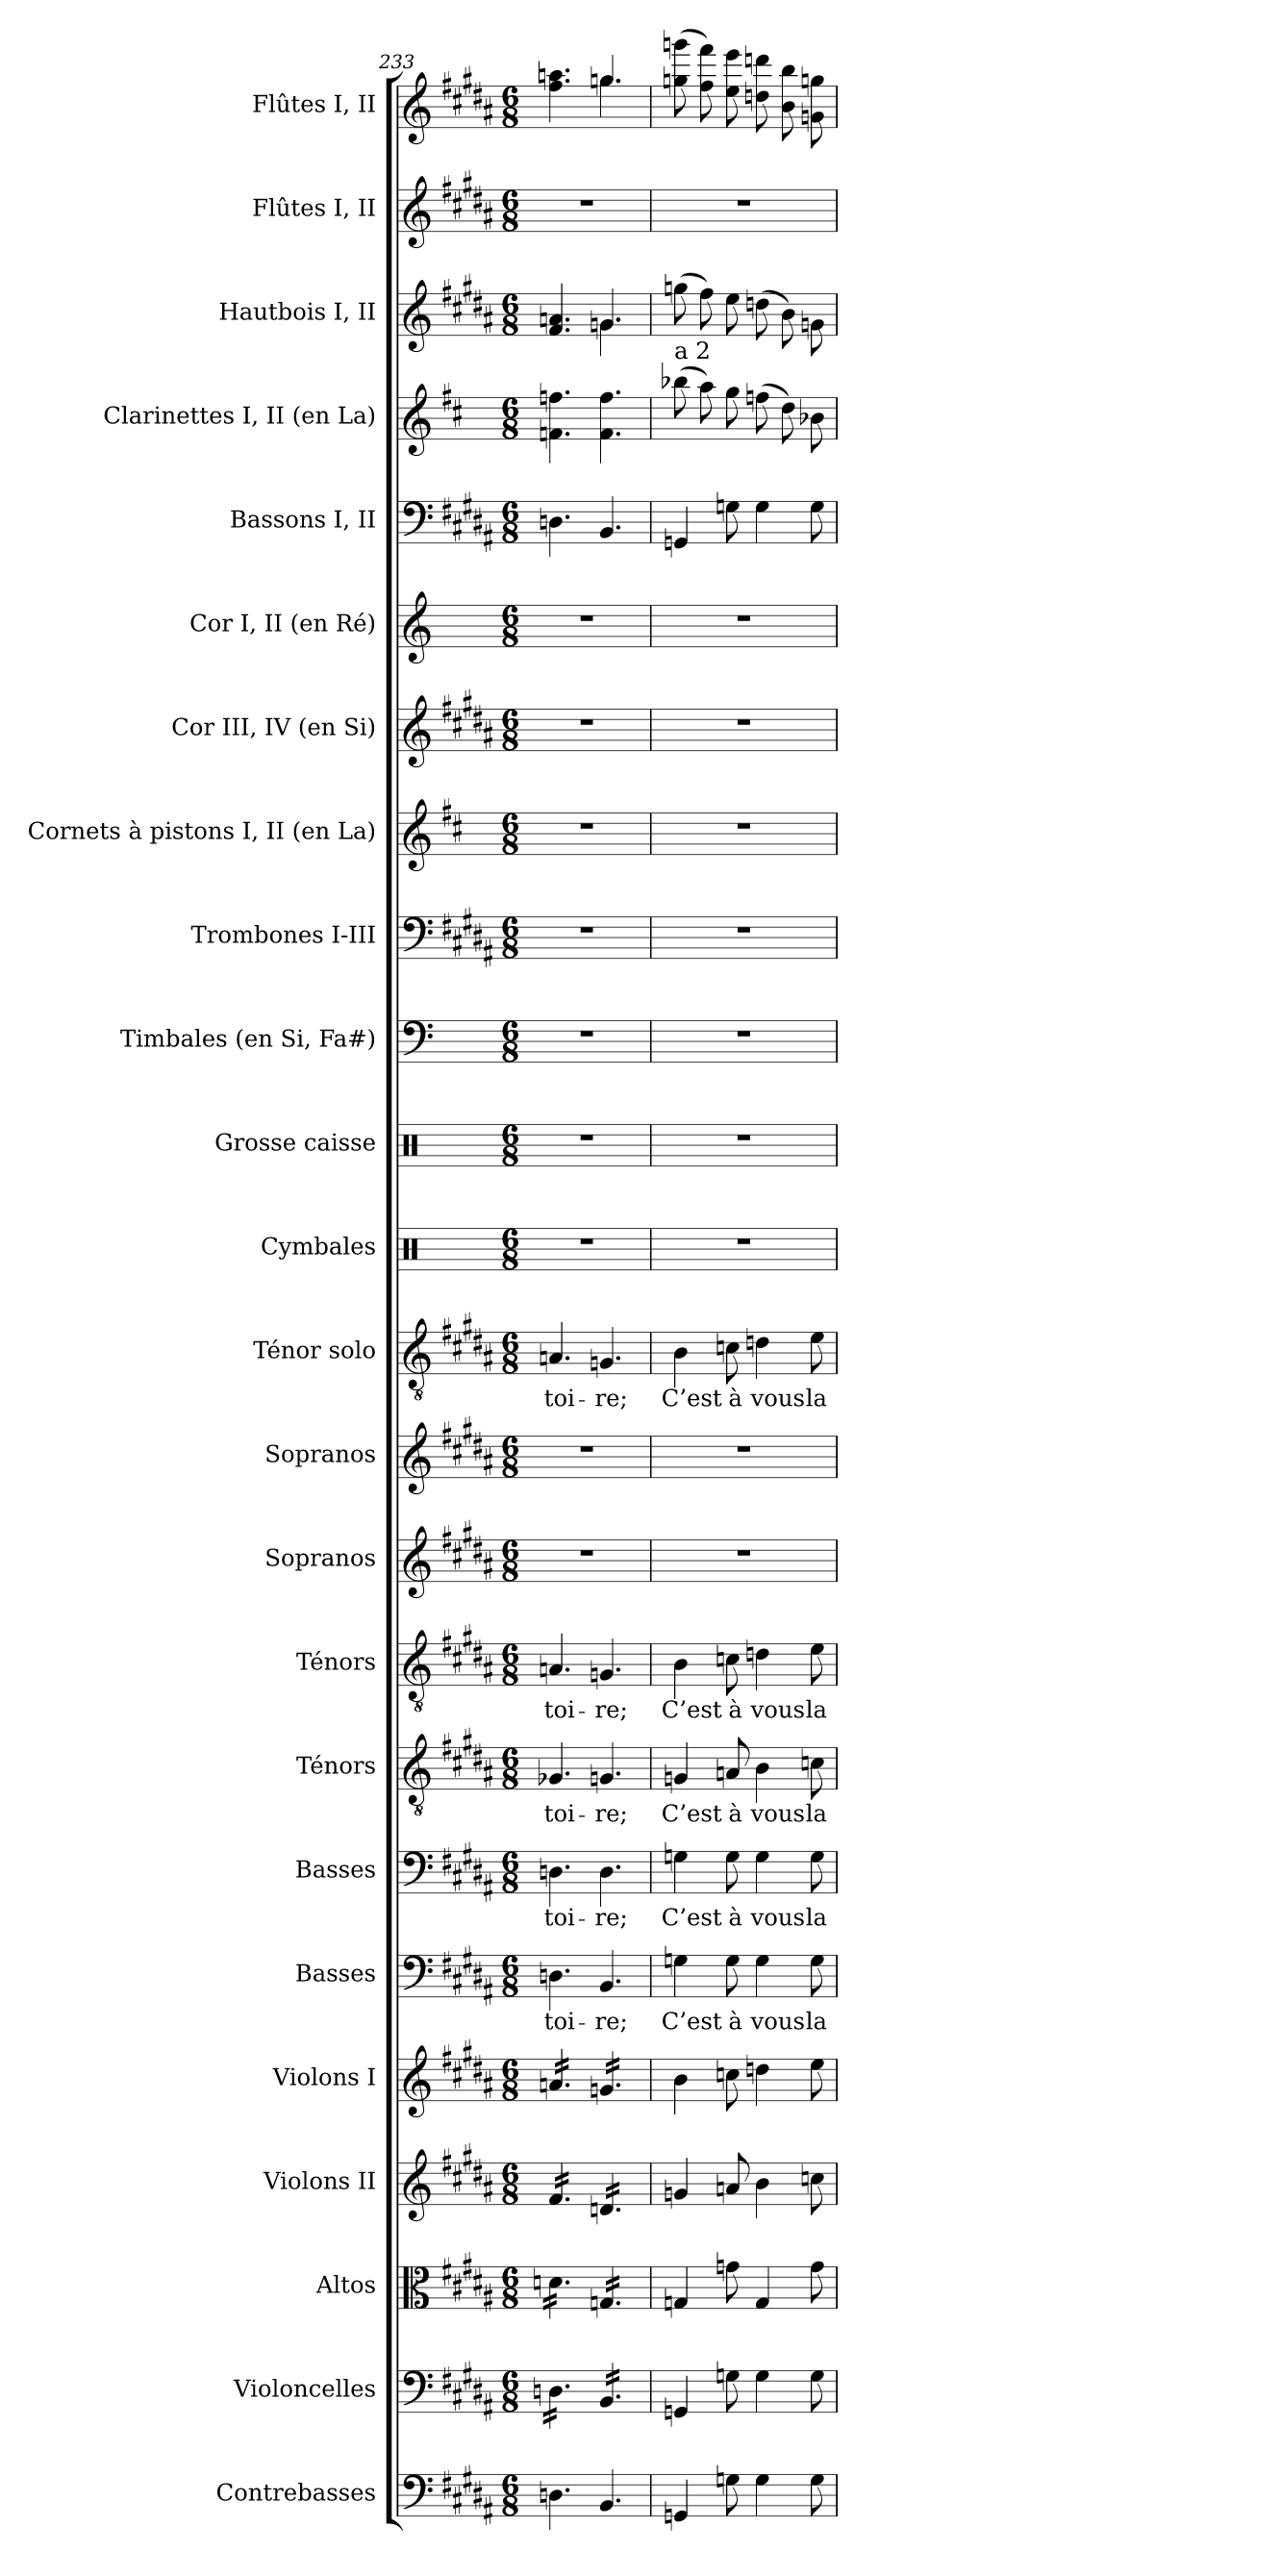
**kern	**kern	**kern	**kern	**kern	**kern	**text	**kern	**text	**kern	**text	**kern	**text	**kern	**kern	**kern	**text	**kern	**kern	**kern	**kern	**kern	**kern	**kern	**kern	**kern	**kern	**kern	**kern
*part24	*part23	*part22	*part21	*part20	*part19	*part19	*part18	*part18	*part17	*part17	*part16	*part16	*part15	*part14	*part13	*part13	*part12	*part11	*part10	*part9	*part8	*part7	*part6	*part5	*part4	*part3	*part2	*part1
*staff24	*staff23	*staff22	*staff21	*staff20	*staff19	*staff19	*staff18	*staff18	*staff17	*staff17	*staff16	*staff16	*staff15	*staff14	*staff13	*staff13	*staff12	*staff11	*staff10	*staff9	*staff8	*staff7	*staff6	*staff5	*staff4	*staff3	*staff2	*staff1
*I"Contrebasses	*I"Violoncelles	*I"Altos	*I"Violons II	*I"Violons I	*I"Basses	*	*I"Basses	*	*I"Ténors	*	*I"Ténors	*	*I"Sopranos	*I"Sopranos	*I"Ténor solo	*	*I"Cymbales	*I"Grosse caisse	*I"Timbales (en Si, Fa#)	*I"Trombones I-III	*I"Cornets à pistons I, II (en La)	*I"Cor III, IV (en Si)	*I"Cor I, II (en Ré)	*I"Bassons I, II	*I"Clarinettes I, II (en La)	*I"Hautbois I, II	*I"Flûtes I, II	*I"Flûtes I, II
*I'Cb.	*I'Vlles	*I'Altos	*I'Vns II	*I'Vns I	*I'Basses	*	*I'Basses	*	*I'Tén.	*	*I'Tén.	*	*I'Sopr.	*I'Sopr.	*I'Tén. solo	*	*I'Cym.	*I'G. c.	*I'Timb.	*I'Trb.	*I'C.à p. (La)	*I'Cor (Si)	*I'Cor (Ré)	*I'Bns	*I'Cl. (La)	*I'Hb.	*I'Fl.	*I'Fl.
*clefF4	*clefF4	*clefC3	*clefG2	*clefG2	*clefF4	*	*clefF4	*	*clefGv2	*	*clefGv2	*	*clefG2	*clefG2	*clefGv2	*	*clefX	*clefX	*clefF4	*clefF4	*clefG2	*clefG2	*clefG2	*clefF4	*clefG2	*clefG2	*clefG2	*clefG2
*ITrd7c12	*	*	*	*	*	*	*	*	*ITrd7c12	*	*ITrd7c12	*	*	*	*ITrd7c12	*	*	*	*	*	*ITrd2c3	*ITrd8c13	*ITrd6c10	*	*ITrd2c3	*	*	*
*k[f#c#g#d#a#]	*k[f#c#g#d#a#]	*k[f#c#g#d#a#]	*k[f#c#g#d#a#]	*k[f#c#g#d#a#]	*k[f#c#g#d#a#]	*	*k[f#c#g#d#a#]	*	*k[f#c#g#d#a#]	*	*k[f#c#g#d#a#]	*	*k[f#c#g#d#a#]	*k[f#c#g#d#a#]	*k[f#c#g#d#a#]	*	*k[]	*k[]	*k[]	*k[f#c#g#d#a#]	*k[f#c#g#d#a#]	*k[f#c#g#d#a#]	*k[f#c#]	*k[f#c#g#d#a#]	*k[f#c#g#d#a#]	*k[f#c#g#d#a#]	*k[f#c#g#d#a#]	*k[f#c#g#d#a#]
*B:	*B:	*B:	*B:	*B:	*B:	*	*B:	*	*B:	*	*B:	*	*B:	*B:	*B:	*	*C:	*C:	*C:	*B:	*B:	*B:	*D:	*B:	*B:	*B:	*B:	*B:
*M6/8	*M6/8	*M6/8	*M6/8	*M6/8	*M6/8	*	*M6/8	*	*M6/8	*	*M6/8	*	*M6/8	*M6/8	*M6/8	*	*M6/8	*M6/8	*M6/8	*M6/8	*M6/8	*M6/8	*M6/8	*M6/8	*M6/8	*M6/8	*M6/8	*M6/8
=233	=233	=233	=233	=233	=233	=233	=233	=233	=233	=233	=233	=233	=233	=233	=233	=233	=233	=233	=233	=233	=233	=233	=233	=233	=233	=233	=233	=233
!	!	!	!	!	!	!LO:LY:b:color=#000000	!	!	!	!	!	!	!	!	!	!	!	!	!	!	!	!	!	!	!	!	!	!
!	!	!	!	!	!	!	!	!LO:LY:b:color=#000000	!	!	!	!	!	!	!	!	!	!	!	!	!	!	!	!	!	!	!	!
!	!	!	!	!	!	!	!	!	!	!LO:LY:b:color=#000000	!	!	!	!	!	!	!	!	!	!	!	!	!	!	!	!	!	!
!	!	!	!	!	!	!	!	!	!	!	!	!LO:LY:b:color=#000000	!LO:N:vis=1	!LO:N:vis=1	!	!	!	!	!	!	!	!	!	!	!	!	!	!
!	!	!	!	!	!	!	!	!	!	!	!	!	!	!	!	!LO:LY:b:color=#000000	!LO:N:vis=1	!LO:N:vis=1	!LO:N:vis=1	!LO:N:vis=1	!LO:N:vis=1	!LO:N:vis=1	!LO:N:vis=1	!	!	!	!LO:N:vis=1	!
*	*	*	*	*	*	*	*	*	*	*	*	*	*	*	*	*	*	*	*	*	*	*	*	*	*	*^	*	*^
*	*tremolo	*	*	*	*	*	*	*	*	*	*	*	*	*	*	*	*	*	*	*	*	*	*	*	*	*	*	*	*	*
*	*	*tremolo	*	*	*	*	*	*	*	*	*	*	*	*	*	*	*	*	*	*	*	*	*	*	*	*	*	*	*	*
*	*	*	*tremolo	*	*	*	*	*	*	*	*	*	*	*	*	*	*	*	*	*	*	*	*	*	*	*	*	*	*	*
*	*	*	*	*tremolo	*	*	*	*	*	*	*	*	*	*	*	*	*	*	*	*	*	*	*	*	*	*	*	*	*	*
4.DDni\	16Dni\LL	16dni\LL	16f#i/LL	16ani/LL	4.Dni\	-toi-	4.Dni\	-toi-	4.GG-Xi/	-toi-	4.AAni/	-toi-	2.r	2.r	4.AAni/	-toi-	2.r	2.r	2.r	2.r	2.r	2.r	2.r	4.Dni\	4.dni\ 4.ddni	4.f#i/ 4.ani	4.ryy	2.r	4.ff#i\ 4.aani	4.ryy
.	16Dni\	16dni\	16f#i/	16ani/	.	.	.	.	.	.	.	.	.	.	.	.	.	.	.	.	.	.	.	.	.	.	.	.	.	.
.	16Dni\	16dni\	16f#i/	16ani/	.	.	.	.	.	.	.	.	.	.	.	.	.	.	.	.	.	.	.	.	.	.	.	.	.	.
.	16Dni\	16dni\	16f#i/	16ani/	.	.	.	.	.	.	.	.	.	.	.	.	.	.	.	.	.	.	.	.	.	.	.	.	.	.
.	16Dni\	16dni\	16f#i/	16ani/	.	.	.	.	.	.	.	.	.	.	.	.	.	.	.	.	.	.	.	.	.	.	.	.	.	.
.	16Dni\JJ	16dni\JJ	16f#i/JJ	16ani/JJ	.	.	.	.	.	.	.	.	.	.	.	.	.	.	.	.	.	.	.	.	.	.	.	.	.	.
!	!	!	!	!	!	!LO:LY:b:color=#000000	!	!	!	!	!	!	!	!	!	!	!	!	!	!	!	!	!	!	!	!	!	!	!	!
!	!	!	!	!	!	!	!	!LO:LY:b:color=#000000	!	!	!	!	!	!	!	!	!	!	!	!	!	!	!	!	!	!	!	!	!	!
!	!	!	!	!	!	!	!	!	!	!LO:LY:b:color=#000000	!	!	!	!	!	!	!	!	!	!	!	!	!	!	!	!	!	!	!	!
!	!	!	!	!	!	!	!	!	!	!	!	!LO:LY:b:color=#000000	!	!	!	!	!	!	!	!	!	!	!	!	!	!	!	!	!	!
!	!	!	!	!	!	!	!	!	!	!	!	!	!	!	!	!LO:LY:b:color=#000000	!	!	!	!	!	!	!	!	!	!	!	!	!	!
4.BBBi/	16BBi/LL	16Gni/LL	16dni/LL	16gni/LL	4.BBi/	-re;	4.Di\	-re;	4.GGni/	-re;	4.GGni/	-re;	.	.	4.GGni/	-re;	.	.	.	.	.	.	.	4.BBi/	4.di\ 4.ddi	4.gni/	4.gi\	.	4.ggni/	4.ggi\
.	16BBi/	16Gni/	16dni/	16gni/	.	.	.	.	.	.	.	.	.	.	.	.	.	.	.	.	.	.	.	.	.	.	.	.	.	.
.	16BBi/	16Gni/	16dni/	16gni/	.	.	.	.	.	.	.	.	.	.	.	.	.	.	.	.	.	.	.	.	.	.	.	.	.	.
.	16BBi/	16Gni/	16dni/	16gni/	.	.	.	.	.	.	.	.	.	.	.	.	.	.	.	.	.	.	.	.	.	.	.	.	.	.
.	16BBi/	16Gni/	16dni/	16gni/	.	.	.	.	.	.	.	.	.	.	.	.	.	.	.	.	.	.	.	.	.	.	.	.	.	.
.	16BBi/JJ	16Gni/JJ	16dni/JJ	16gni/JJ	.	.	.	.	.	.	.	.	.	.	.	.	.	.	.	.	.	.	.	.	.	.	.	.	.	.
*	*	*	*	*Xtremolo	*	*	*	*	*	*	*	*	*	*	*	*	*	*	*	*	*	*	*	*	*	*	*	*	*	*
*	*	*	*Xtremolo	*	*	*	*	*	*	*	*	*	*	*	*	*	*	*	*	*	*	*	*	*	*	*	*	*	*	*
*	*	*Xtremolo	*	*	*	*	*	*	*	*	*	*	*	*	*	*	*	*	*	*	*	*	*	*	*	*	*	*	*	*
*	*Xtremolo	*	*	*	*	*	*	*	*	*	*	*	*	*	*	*	*	*	*	*	*	*	*	*	*	*	*	*	*	*
*	*	*	*	*	*	*	*	*	*	*	*	*	*	*	*	*	*	*	*	*	*	*	*	*	*	*v	*v	*	*v	*v
=234	=234	=234	=234	=234	=234	=234	=234	=234	=234	=234	=234	=234	=234	=234	=234	=234	=234	=234	=234	=234	=234	=234	=234	=234	=234	=234	=234	=234
*	*	*	*	*	*	*	*	*	*	*	*	*	*	*	*	*	*	*	*	*	*	*	*	*	*	*^	*	*^
!	!	!	!	!	!	!LO:LY:b:color=#000000	!	!	!	!	!	!	!	!	!	!	!	!	!	!	!	!	!	!	!	!	!	!	!	!
*	*	*	*	*	*	*	*	*	*	*	*	*	*	*	*	*	*	*	*	*	*	*	*	*	*	*v	*v	*	*v	*v
*	*	*	*	*	*	*	*	*	*	*	*	*	*	*	*	*	*	*	*	*	*	*	*	*	*	*^	*	*^
!	!	!	!	!	!	!	!	!LO:LY:b:color=#000000	!	!	!	!	!	!	!	!	!	!	!	!	!	!	!	!	!	!	!	!	!	!
*	*	*	*	*	*	*	*	*	*	*	*	*	*	*	*	*	*	*	*	*	*	*	*	*	*	*v	*v	*	*v	*v
*	*	*	*	*	*	*	*	*	*	*	*	*	*	*	*	*	*	*	*	*	*	*	*	*	*	*^	*	*^
!	!	!	!	!	!	!	!	!	!	!LO:LY:b:color=#000000	!	!	!	!	!	!	!	!	!	!	!	!	!	!	!	!	!	!	!	!
*	*	*	*	*	*	*	*	*	*	*	*	*	*	*	*	*	*	*	*	*	*	*	*	*	*	*v	*v	*	*v	*v
*	*	*	*	*	*	*	*	*	*	*	*	*	*	*	*	*	*	*	*	*	*	*	*	*	*	*^	*	*^
!	!	!	!	!	!	!	!	!	!	!	!	!LO:LY:b:color=#000000	!LO:N:vis=1	!LO:N:vis=1	!	!	!	!	!	!	!	!	!	!	!	!	!	!	!	!
*	*	*	*	*	*	*	*	*	*	*	*	*	*	*	*	*	*	*	*	*	*	*	*	*	*	*v	*v	*	*v	*v
*	*	*	*	*	*	*	*	*	*	*	*	*	*	*	*	*	*	*	*	*	*	*	*	*	*	*^	*	*^
!	!	!	!	!	!	!	!	!	!	!	!	!	!	!	!	!	!	!	!	!	!	!	!	!	!	!LO:TX:a:t=a 2	!	!	!	!
!	!	!	!	!	!	!	!	!	!	!	!	!	!	!	!	!	!	!	!	!	!	!	!	!	!LO:TX:a:t=a 2	!	!	!	!	!
!	!	!	!	!	!	!	!	!	!	!	!	!	!	!	!	!LO:LY:b:color=#000000	!LO:N:vis=1	!LO:N:vis=1	!LO:N:vis=1	!LO:N:vis=1	!LO:N:vis=1	!LO:N:vis=1	!LO:N:vis=1	!	!	!	!	!LO:N:vis=1	!	!
*	*	*	*	*	*	*	*	*	*	*	*	*	*	*	*	*	*	*	*	*	*	*	*	*	*	*v	*v	*	*v	*v
4GGGni/	4GGni/	4Gni/	4gni/	4bi\	4Gni\	C’est	4Gni\	C’est	4GGni/	C’est	4BBi\	C’est	2.r	2.r	4BBi\	C’est	2.r	2.r	2.r	2.r	2.r	2.r	2.r	4GGni/	(8ggni\	(8ggni\	2.r	(8ggni\ 8gggni
.	.	.	.	.	.	.	.	.	.	.	.	.	.	.	.	.	.	.	.	.	.	.	.	.	8ff#i\)	8ff#i\)	.	8ff#i\ 8fff#i)
!	!	!	!	!	!	!LO:LY:b:color=#000000	!	!	!	!	!	!	!	!	!	!	!	!	!	!	!	!	!	!	!	!	!	!
!	!	!	!	!	!	!	!	!LO:LY:b:color=#000000	!	!	!	!	!	!	!	!	!	!	!	!	!	!	!	!	!	!	!	!
!	!	!	!	!	!	!	!	!	!	!LO:LY:b:color=#000000	!	!	!	!	!	!	!	!	!	!	!	!	!	!	!	!	!	!
!	!	!	!	!	!	!	!	!	!	!	!	!LO:LY:b:color=#000000	!	!	!	!	!	!	!	!	!	!	!	!	!	!	!	!
!	!	!	!	!	!	!	!	!	!	!	!	!	!	!	!	!LO:LY:b:color=#000000	!	!	!	!	!	!	!	!	!	!	!	!
8GGni\	8Gni\	8gni\	8ani/	8ccni\	8Gi\	à	8Gi\	à	8AAni/	à	8Cni\	à	.	.	8Cni\	à	.	.	.	.	.	.	.	8Gni\	8eei\	8eei\	.	8eei\ 8eeei
!	!	!	!	!	!	!LO:LY:b:color=#000000	!	!	!	!	!	!	!	!	!	!	!	!	!	!	!	!	!	!	!	!	!	!
!	!	!	!	!	!	!	!	!LO:LY:b:color=#000000	!	!	!	!	!	!	!	!	!	!	!	!	!	!	!	!	!	!	!	!
!	!	!	!	!	!	!	!	!	!	!LO:LY:b:color=#000000	!	!	!	!	!	!	!	!	!	!	!	!	!	!	!	!	!	!
!	!	!	!	!	!	!	!	!	!	!	!	!LO:LY:b:color=#000000	!	!	!	!	!	!	!	!	!	!	!	!	!	!	!	!
!	!	!	!	!	!	!	!	!	!	!	!	!	!	!	!	!LO:LY:b:color=#000000	!	!	!	!	!	!	!	!	!	!	!	!
4GGi\	4Gi\	4Gi/	4bi\	4ddni\	4Gi\	vous	4Gi\	vous	4BBi\	vous	4Dni\	vous	.	.	4Dni\	vous	.	.	.	.	.	.	.	4Gi\	(8ddni\	(8ddni\	.	8ddni\ 8dddni
.	.	.	.	.	.	.	.	.	.	.	.	.	.	.	.	.	.	.	.	.	.	.	.	.	8bi\)	8bi\)	.	8bi\ 8bbi
!	!	!	!	!	!	!LO:LY:b:color=#000000	!	!	!	!	!	!	!	!	!	!	!	!	!	!	!	!	!	!	!	!	!	!
!	!	!	!	!	!	!	!	!LO:LY:b:color=#000000	!	!	!	!	!	!	!	!	!	!	!	!	!	!	!	!	!	!	!	!
!	!	!	!	!	!	!	!	!	!	!LO:LY:b:color=#000000	!	!	!	!	!	!	!	!	!	!	!	!	!	!	!	!	!	!
!	!	!	!	!	!	!	!	!	!	!	!	!LO:LY:b:color=#000000	!	!	!	!	!	!	!	!	!	!	!	!	!	!	!	!
!	!	!	!	!	!	!	!	!	!	!	!	!	!	!	!	!LO:LY:b:color=#000000	!	!	!	!	!	!	!	!	!	!	!	!
8GGi\	8Gi\	8gi\	8ccni\	8eei\	8Gi\	la	8Gi\	la	8Cni\	la	8Ei\	la	.	.	8Ei\	la	.	.	.	.	.	.	.	8Gi\	8gni\	8gni\	.	8gni\ 8ggni
=	=	=	=	=	=	=	=	=	=	=	=	=	=	=	=	=	=	=	=	=	=	=	=	=	=	=	=	=
*-	*-	*-	*-	*-	*-	*-	*-	*-	*-	*-	*-	*-	*-	*-	*-	*-	*-	*-	*-	*-	*-	*-	*-	*-	*-	*-	*-	*-
